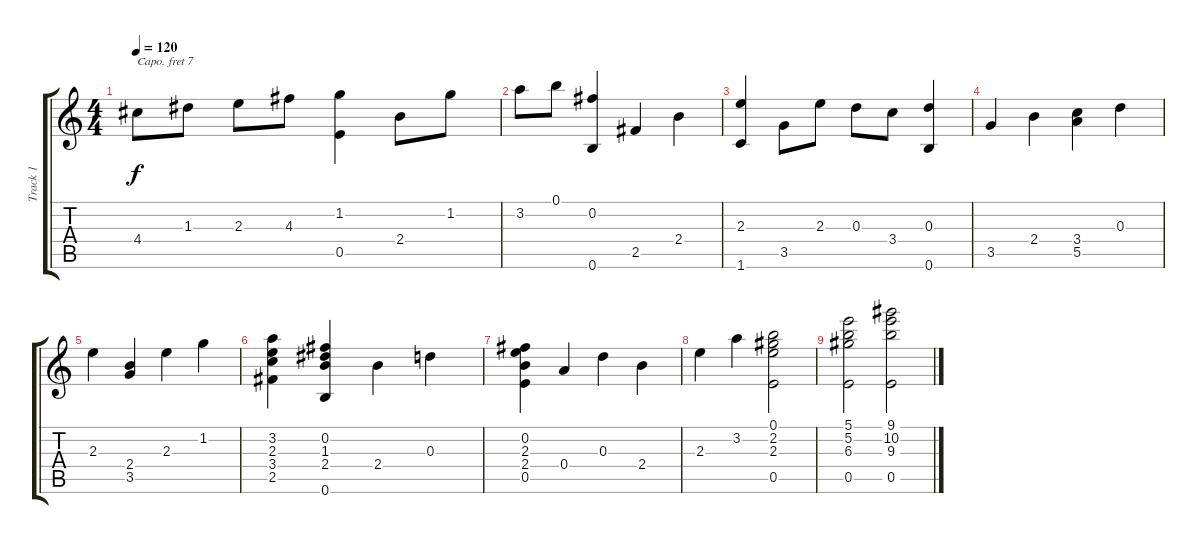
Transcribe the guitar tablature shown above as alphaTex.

\track ("Track 1" "Track 1") {instrument acousticguitarsteel}
\staff {score tabs}
\capo 7
\tuning (E4 B3 G3 D3 A2 E2) {hide}
\ts (4 4)
\tempo 120
\clef g2
\ks c
4.4.8{txt "" dy f} 1.3.8{txt ""} 2.3.8{txt ""} 4.3.8{txt ""} (1.2 0.5).4{txt ""} 2.4.8{txt ""} 1.2.8{txt ""} |
3.2.8{txt ""} 0.1.8{txt ""} (0.2 0.6).4{txt ""} 2.5.4{txt ""} 2.4.4{txt ""} |
(2.3 1.6).4{txt ""} 3.5.8{txt ""} 2.3.8{txt ""} 0.3.8{txt ""} 3.4.8{txt ""} (0.3 0.6).4{txt ""} |
3.5.4{txt ""} 2.4.4{txt ""} (3.4 5.5).4{txt ""} 0.3.4{txt ""} |
2.3.4{txt ""} (2.4 3.5).4{txt ""} 2.3.4{txt ""} 1.2.4{txt ""} |
(3.2 2.3 3.4 2.5).4{txt ""} (0.2 1.3 2.4 0.6).4{txt ""} 2.4.4{txt ""} 0.3.4{txt ""} |
(0.2 2.3 2.4 0.5).4{txt ""} 0.4.4{txt ""} 0.3.4{txt ""} 2.4.4{txt ""} |
2.3.4{txt ""} 3.2.4{txt ""} (0.1 2.2 2.3 0.5).2{txt ""} |
(5.1 5.2 6.3 0.5).2{txt ""} (9.1 10.2 9.3 0.5).2{txt ""}
